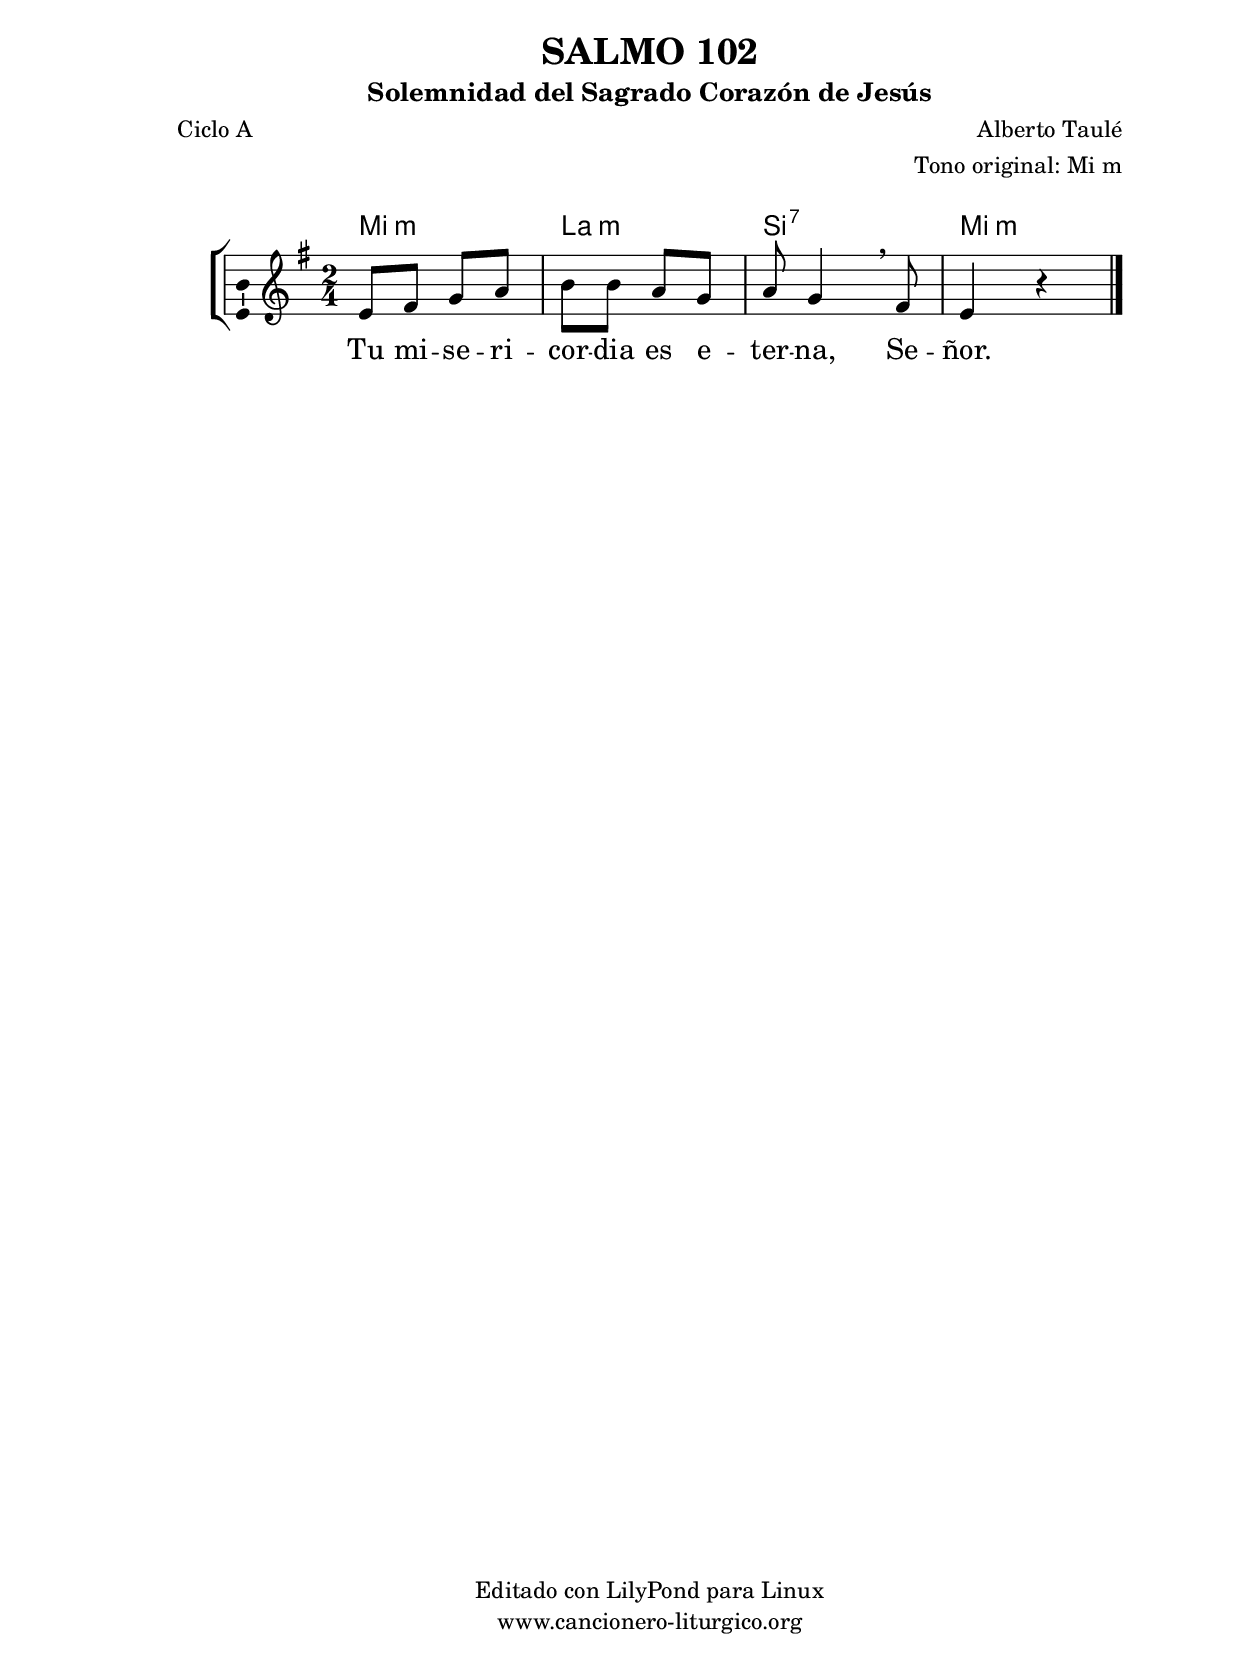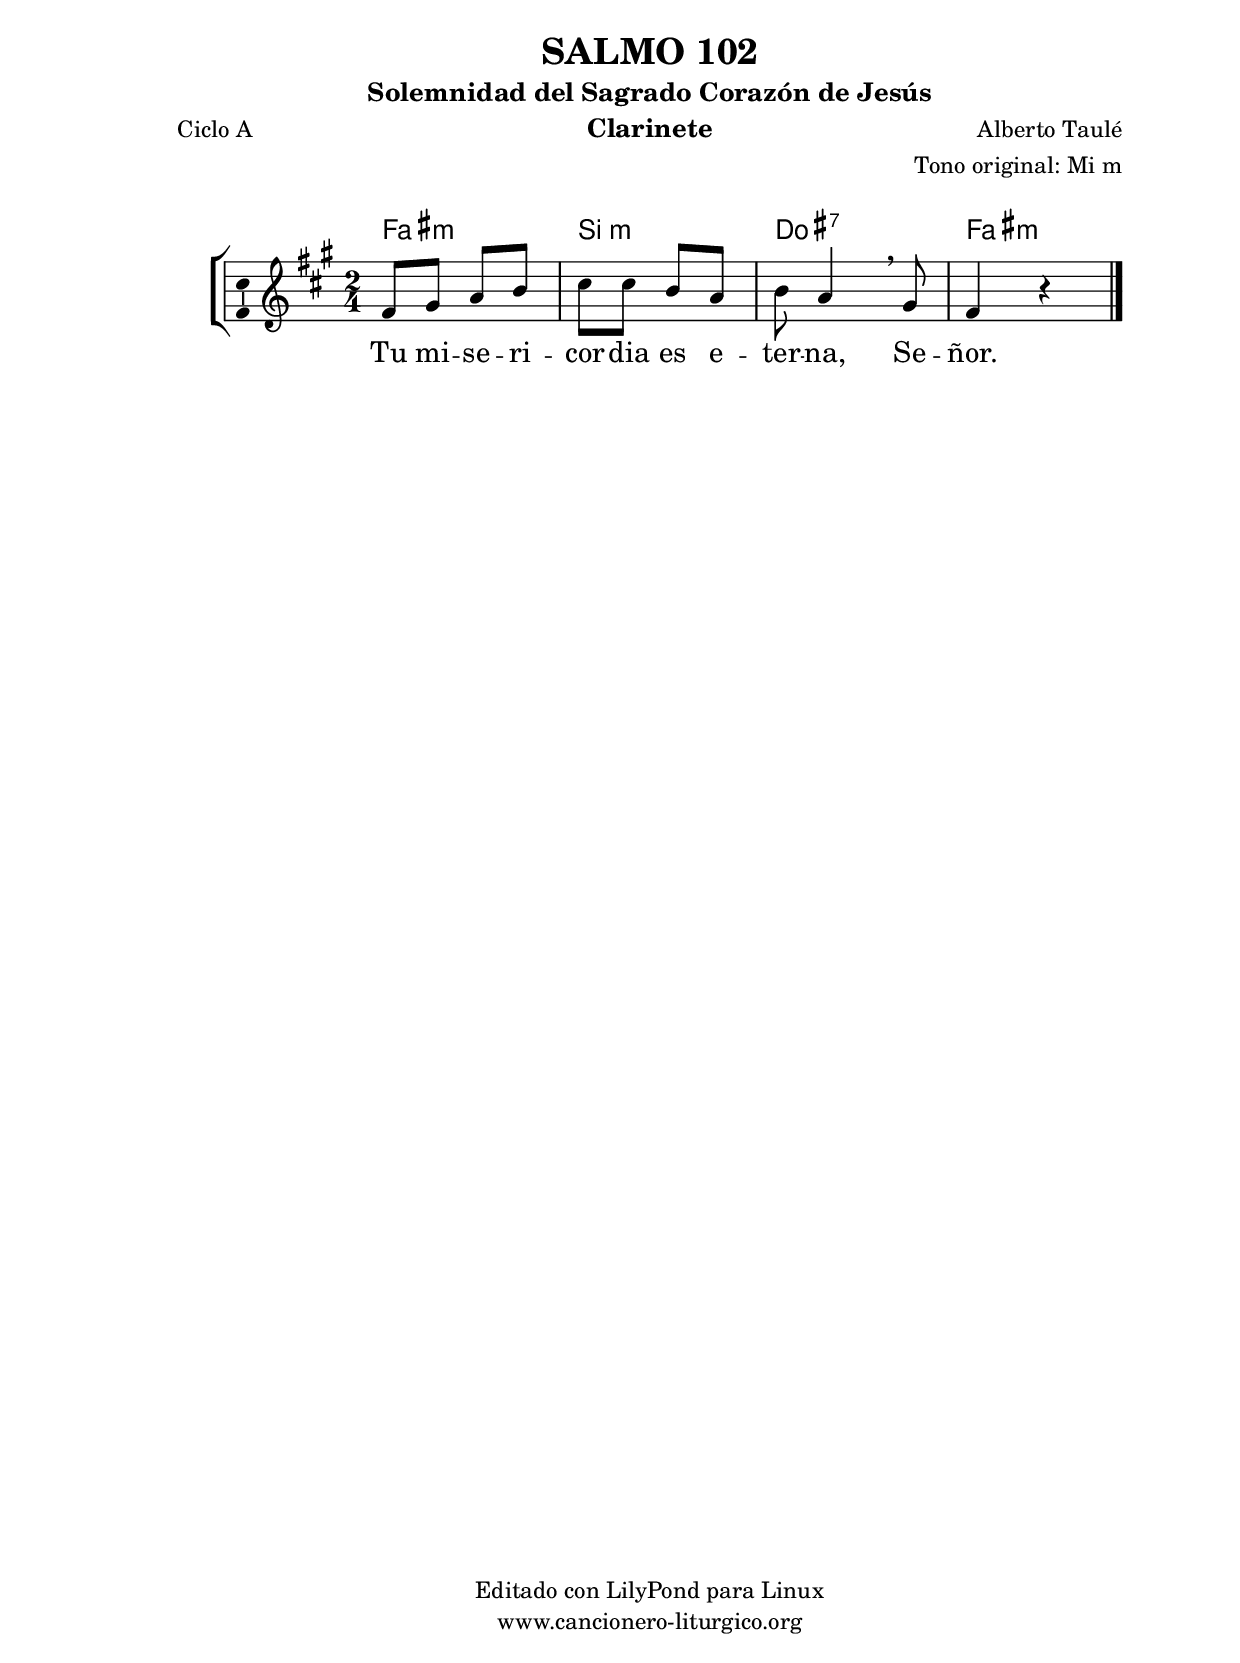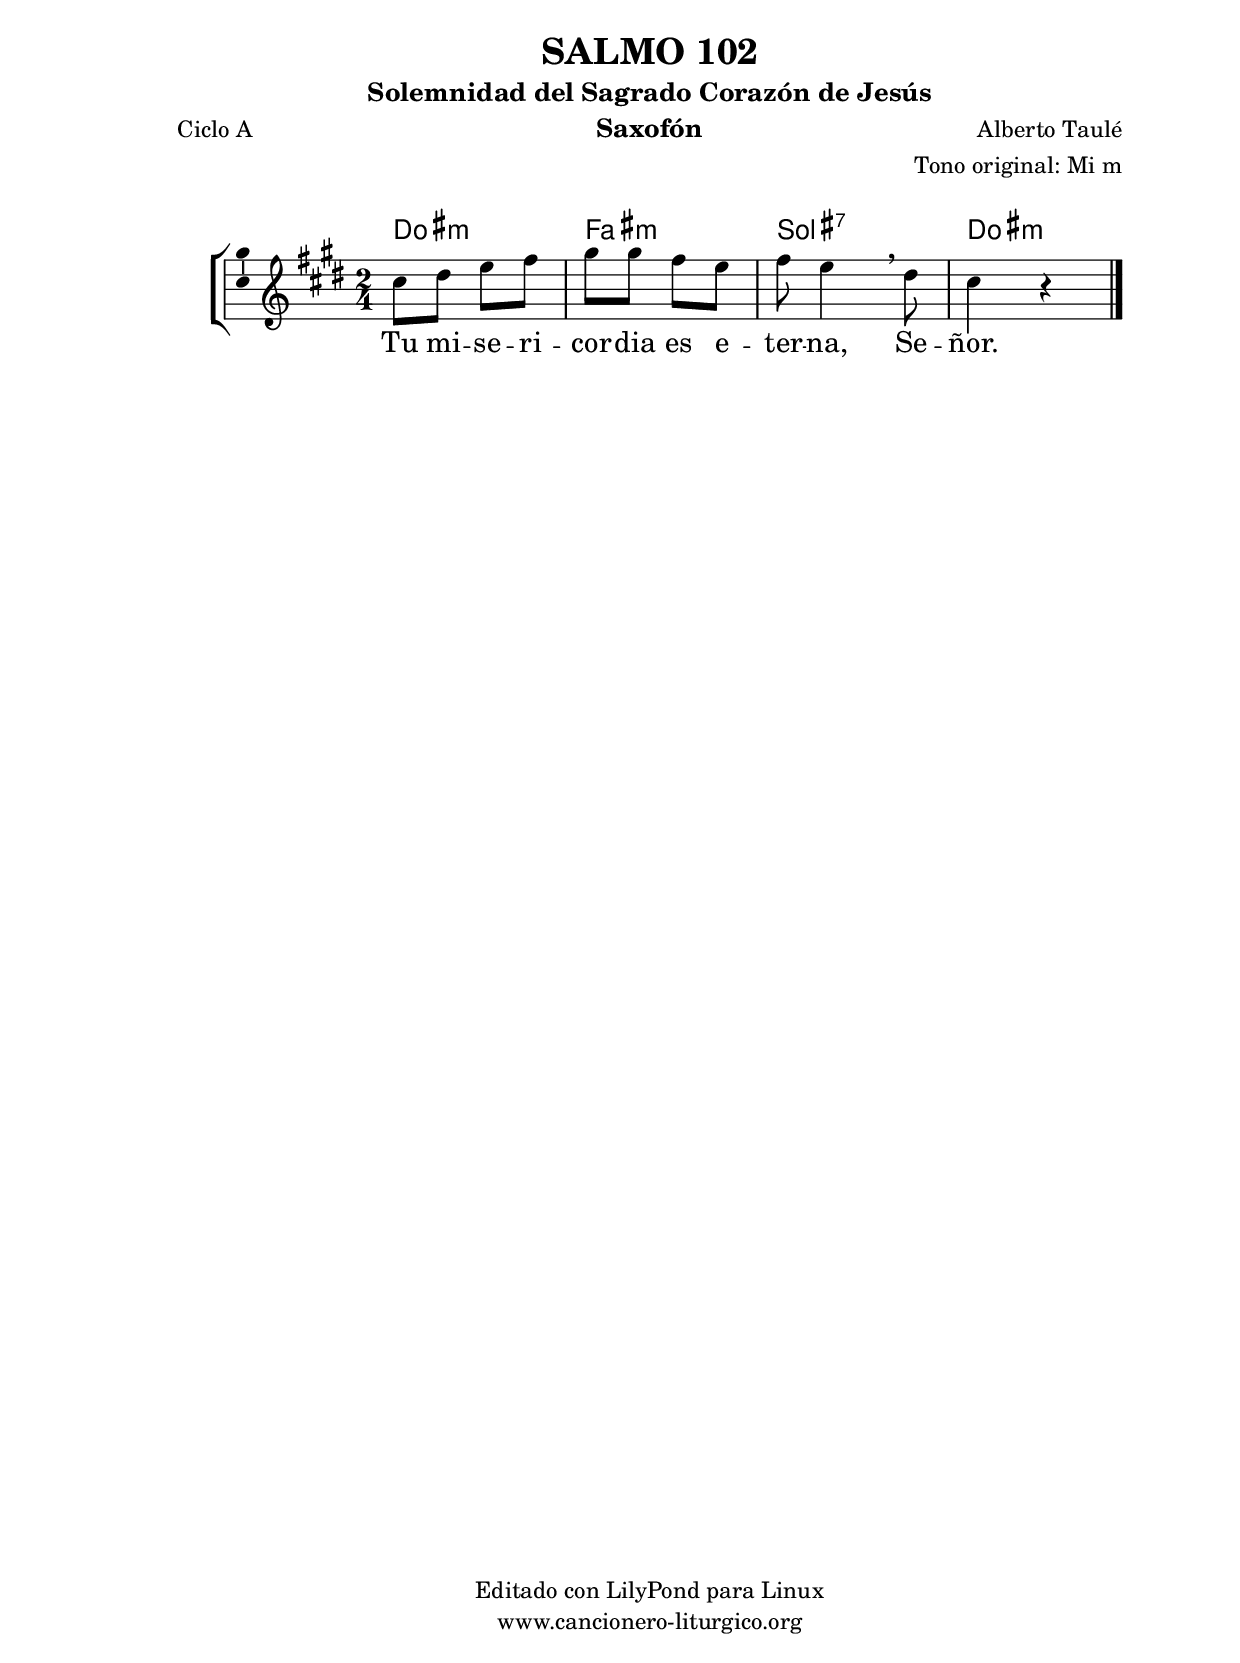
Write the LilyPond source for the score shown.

%
%para convertir .midi en .wav:
%timidity filename.midi -Ow -o finename.wav
%
%
%Para convertir de .wav a .mp3:
%lame -h -m j filename.wav
%
%
%para escuchar el midi:
%timidity nombrefichero.midi
%


%versión de lilypond para la que se ha escrito esta partitura:
\version "2.16.0"

	%Tamaño papel
	#(set-default-paper-size "a4")
	%Tamaño partitura
	#(set-global-staff-size 20)
	%No responde al pulsar sobre una nota
	#(ly:set-option 'point-and-click #f)

%parámetros del encabezamiento:
\header {
	title = "SALMO 102"
	subtitle = "Solemnidad del Sagrado Corazón de Jesús"
	composer = "Alberto Taulé"
	poet = "Ciclo A"
	meter = ""
	arranger = "Tono original: Mi m"
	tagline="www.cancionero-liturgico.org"
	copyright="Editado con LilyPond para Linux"
	}

%parámetros asociados al papel:
\paper  {
	oddHeaderMarkup = \markup {\fill-line { \on-the-fly #not-first-page \fromproperty #'header:title \on-the-fly #not-first-page \fromproperty #'header:composer }}
	evenHeaderMarkup = \markup {\fill-line { \fromproperty #'header:composer \fromproperty #'header:title }}
	#(set-paper-size "a4")
	print-page-number = ##f
	first-page-number = 1
	print-first-page-number = ##f
%	head-separation = 3.0 \cm
	top-margin = 2.0 \cm
	bottom-margin = 0.5\cm
%%%	bottom-margin = -1.0\cm
	left-margin = 3.0 \cm
	line-width = 16.0 \cm 
	indent = 8\mm
	interscoreline = 2.\mm
	between-system-space = 15\mm
%	para que las partituras no llenen la hoja:
	ragged-bottom = ##t
%	idem para la última hoja:
	ragged-last-bottom = ##f
%	para que las partituras llenen el ancho del papel:
	ragged-last = ##f
	after-title-space = 2.5 \cm
%page-count=1
%system-count=8

	%Flexible Vertical Spacing
%	markup-markup-spacing =
%	#'((basic-distance . 15) (minimum-distance . 15) (padding . 3))
	markup-system-spacing =
	#'((basic-distance . 15) (minimum-distance . 15) (padding . 3))
	system-system-spacing =
	#'((basic-distance . 15) (minimum-distance . 15) (padding . 3))
	score-system-spacing =
	#'((basic-distance . 15) (minimum-distance . 15) (padding . 5))
%	top-system-spacing = % header
%	#'((basic-distance . 8) (minimum-distance . 0) (padding . 3))
%	top-markup-spacing =
%	#'((basic-distance . 20) (minimum-distance . 20) (padding . 3))
	last-bottom-spacing = % footer
	#'((basic-distance . 5) (minimum-distance . 5) (padding . 3))
%	score-markup-spacing =
%	#'((basic-distance . 16) (minimum-distance . 13) (padding . 3))

	}


%parámetros que afectan a toda la partitura:
global =  {
	%clave de sol (G):
	\clef G
	%armadura:
%%%	\transpose ees f
	\key e \minor
	\tempo 4=90
	\set Score.tempoHideNote = ##t
	}


acordes = {
	\italianChords
	\chordmode {
%%%	\transpose ees f
{

e2:m a:m b:7 e:m

	}
	}
}

melodia = 
%%%	\transpose ees f
{
	\relative c'{

\time 2/4
e8 fis g a
b8 b a g
a8 g4 \breathe fis8
e4 r4

	\bar "|."
	}
	}


texto = \lyricmode {
Tu mi -- se -- ri -- cor -- dia es e -- ter -- na, Se -- ñor.
	}


acordesStaff = \context ChordNames = acordesStaff <<
	\set chordChanges = ##t
	\acordes
	>>


vozStaff = \context Voice = vozStaff
\with {\consists "Ambitus_engraver"}
<<
%	\set Staff.instrumentName = ""
%	\set Staff.shortInstrumentName = ""
%	\set Staff.midiInstrument = #"clarinet"
%	\set Staff.midiInstrument = #"cello"
%	\set Staff.midiInstrument = #"flute"
	\set Staff.midiInstrument = #"electric guitar (jazz)"
%	\set Staff.midiInstrument = #"english horn"
%	\set Staff.midiInstrument = #"violin"
%	\set Staff.midiInstrument = #"glockenspiel"
	\set Staff.midiMinimumVolume = #0.7
	\set Staff.midiMaximumVolume = #0.9
	\global
	\melodia
	>>


textoStaff = \context Lyrics = textoStaff <<
	\lyricsto vozStaff \texto
	>>

\book {
	\score {
		\context ChoirStaff {
			\override StaffGroup.SystemStartBracket #'collapse-height = #1
			\override Score.SystemStartBar #'collapse-height = #1
			<<
			\acordesStaff
			\vozStaff
			\textoStaff
			>>
			}
		\layout {
	    		\context {
				\Lyrics
				\override LyricText #'font-size = #2
				}
	   		 \context {
				\Score
				%fontSize = #3
				\override StaffSymbol #'staff-space = #(magstep +3)
				%\override Beam #'thickness = #0.55
				%\override SpacingSpanner #'spacing-increment = #1.0
				%\override Slur #'height-limit = #1.5
				}
			}
		}
	\score {
		\unfoldRepeats
		\context ChoirStaff {
			<<
			\acordesStaff
			\vozStaff
			>>
			}
		\midi {
	  		\context {
	  			\Score
				tempoWholesPerMinute = #(ly:make-moment 70 4)
				}
			}
		}
	}

%Partitura para clarinete
#(define output-suffix "C")
\book {
	\header{
		instrument = "Clarinete"
		}
	\score {
		\context ChoirStaff {
			\override StaffGroup.SystemStartBracket #'collapse-height = #1
			\override Score.SystemStartBar #'collapse-height = #1
\transpose c d
			<<
			\acordesStaff
			\vozStaff
			\textoStaff
			>>
			}
		\layout {
	    		\context {
				\Lyrics
				\override LyricText #'font-size = #2
				}
	   		 \context {
				\Score
				%fontSize = #3
				\override StaffSymbol #'staff-space = #(magstep +3)
				%\override Beam #'thickness = #0.55
				%\override SpacingSpanner #'spacing-increment = #1.0
				%\override Slur #'height-limit = #1.5
				}
			}
		}
	}

%Partitura para saxofón
#(define output-suffix "S")
\book {
	\header{
		instrument = "Saxofón"
		}
	\score {
		\context ChoirStaff {
			\override StaffGroup.SystemStartBracket #'collapse-height = #1
			\override Score.SystemStartBar #'collapse-height = #1
\transpose c a
			<<
			\acordesStaff
			\vozStaff
			\textoStaff
			>>
			}
		\layout {
	    		\context {
				\Lyrics
				\override LyricText #'font-size = #2
				}
	   		 \context {
				\Score
				%fontSize = #3
				\override StaffSymbol #'staff-space = #(magstep +3)
				%\override Beam #'thickness = #0.55
				%\override SpacingSpanner #'spacing-increment = #1.0
				%\override Slur #'height-limit = #1.5
				}
			}
		}
	}

